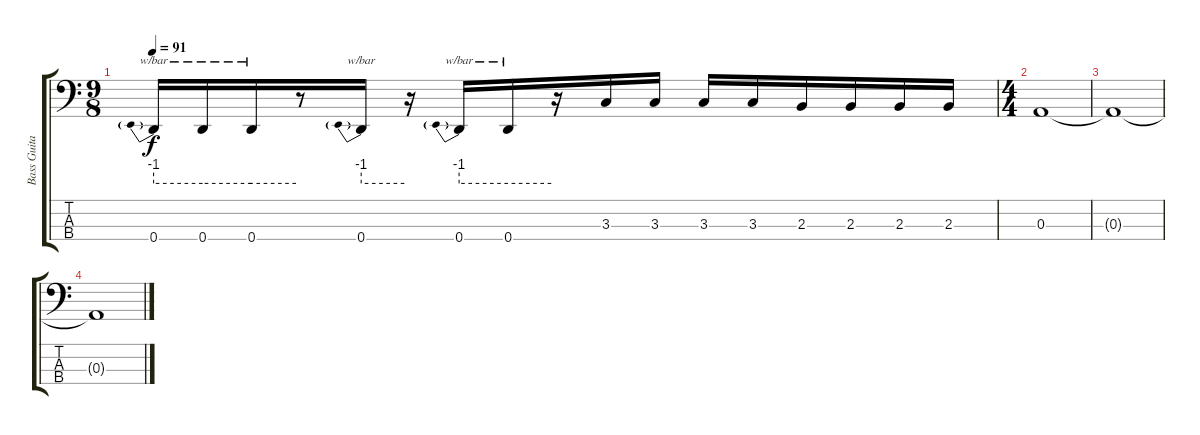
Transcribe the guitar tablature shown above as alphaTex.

\track ("Bass Guitar" "Bass Guita") {instrument electricbassfinger}
\staff {score tabs}
\tuning (G2 D2 A1 E1) {hide}
\ts (9 8)
\tempo 91
\clef f4
\ks c
0.4.16{tbe (predive default 0 -4 60 -4) dy f} 0.4.16{tbe (hold default 0 -4 60 -4)} 0.4.16{tbe (hold default 0 -4 60 -4)} r.8 0.4.16{tbe (predive default 0 -4 60 -4)} r.16 0.4.16{tbe (predive default 0 -4 60 -4)} 0.4.16{tbe (hold default 0 -4 60 -4)} r.16 3.3.16 3.3.16 3.3.16 3.3.16 2.3.16 2.3.16 2.3.16 2.3.16 |
\ts (4 4)
0.3.1 |
0.3{t}.1 |
0.3{t}.1
